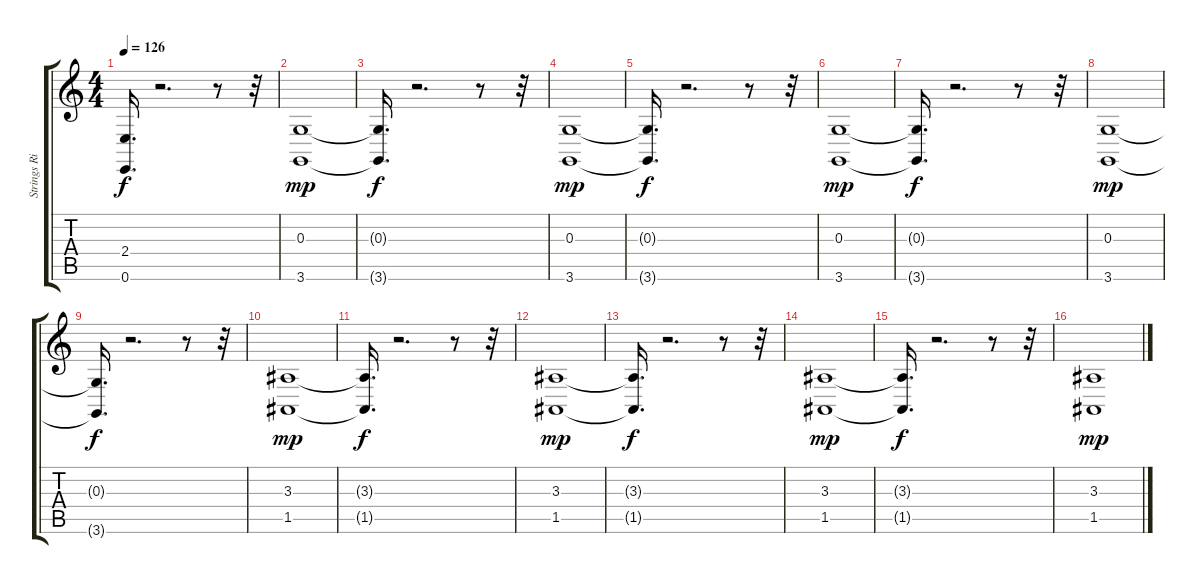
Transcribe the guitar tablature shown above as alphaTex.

\track ("Strings Right" "Strings Ri") {instrument stringensemble1}
\staff {score tabs}
\tuning (E4 B3 G3 D3 A2 E2) {hide}
\ts (4 4)
\tempo 126
\clef g2
\ks c
(2.4{t} 0.6{t}).16{d dy f} r.2{d} r.8 r.32 |
(0.3 3.6).1{dy mp volume 11} |
(0.3{t} 3.6{t}).16{d dy f} r.2{d} r.8 r.32 |
(0.3 3.6).1{dy mp volume 11} |
(0.3{t} 3.6{t}).16{d dy f} r.2{d} r.8 r.32 |
(0.3 3.6).1{dy mp volume 11} |
(0.3{t} 3.6{t}).16{d dy f} r.2{d} r.8 r.32 |
(0.3 3.6).1{dy mp volume 11} |
(0.3{t} 3.6{t}).16{d dy f} r.2{d} r.8 r.32 |
(3.3 1.5).1{dy mp volume 11} |
(3.3{t} 1.5{t}).16{d dy f} r.2{d} r.8 r.32 |
(3.3 1.5).1{dy mp volume 11} |
(3.3{t} 1.5{t}).16{d dy f} r.2{d} r.8 r.32 |
(3.3 1.5).1{dy mp volume 11} |
(3.3{t} 1.5{t}).16{d dy f} r.2{d} r.8 r.32 |
(3.3 1.5).1{dy mp volume 11}
